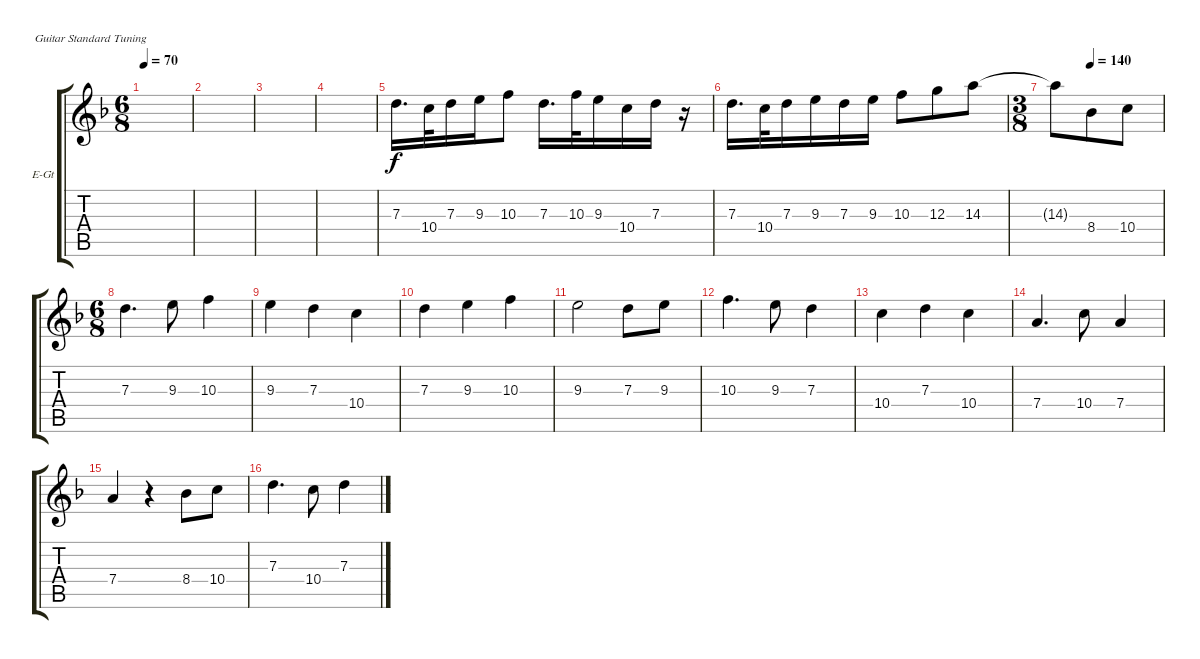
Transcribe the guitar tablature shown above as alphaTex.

\bracketExtendMode groupsimilarinstruments
\firstSystemTrackNameOrientation horizontal
\otherSystemsTrackNameOrientation horizontal
\track ("Harmony" "E-Gt") {instrument distortionguitar}
\staff {score tabs}
\tuning (E4 B3 G3 D3 A2 E2)
\ts (6 8)
\tempo 70
\clef g2
\scale
0.333333
\ks f
|
\scale
0.333333 |
\scale
0.333333 |
\scale
0.333333 |
\scale
0.245059 7.3.16{d} 10.4.32 7.3.16 9.3.16 10.3.8 7.3.16{d} 10.3.32 9.3.16 10.4.16 7.3.16 r.16 |
\scale
0.245059 7.3.16{d} 10.4.32 7.3.16 9.3.16 7.3.16 9.3.16 10.3.8 12.3.8 14.3.8 |
\ts (3 8)
\tempo (140 0.333333)
\scale
0.509881 14.3{t}.8 8.4.8 10.4.8 |
\ts (6 8)
\scale
0.509881 7.3.4{d} 9.3.8 10.3.4 |
\scale
0.245059 9.3.4 7.3.4 10.4.4 |
\scale
0.245059 7.3.4 9.3.4 10.3.4 |
\scale
0.333333 9.3.2 7.3.8 9.3.8 |
\scale
0.333333 10.3.4{d} 9.3.8 7.3.4 |
\scale
0.333333 10.4.4 7.3.4 10.4.4 |
\scale
0.333333 7.4.4{d} 10.4.8 7.4.4 |
\scale
0.333333 7.4.4 r.4 8.4.8 10.4.8 |
\scale
0.333333 7.3.4{d} 10.4.8 7.3.4
